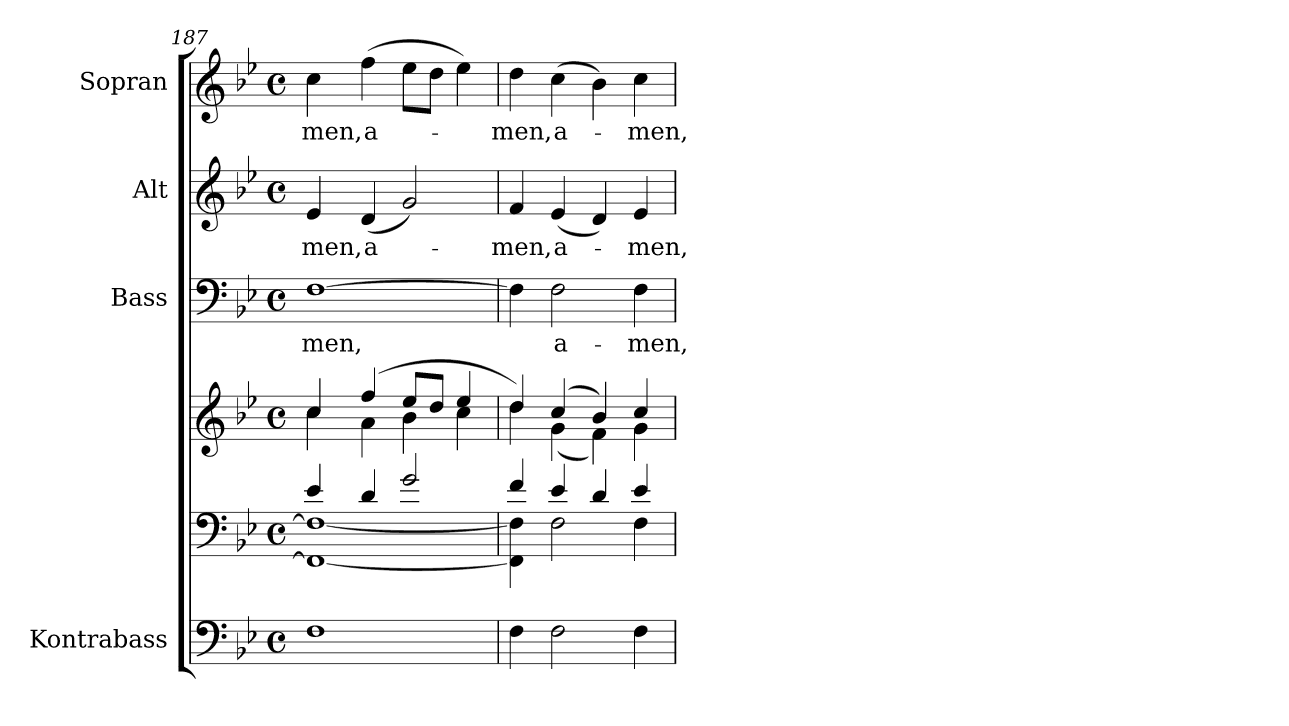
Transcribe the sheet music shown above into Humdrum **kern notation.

**kern	**kern	**kern	**kern	**text	**kern	**text	**kern	**text
*part5	*part4	*part4	*part3	*part3	*part2	*part2	*part1	*part1
*staff6	*staff5	*staff4	*staff3	*staff3	*staff2	*staff2	*staff1	*staff1
*I"Kontrabass	*	*	*I"Bass	*	*I"Alt	*	*I"Sopran	*
*I'Kb.	*	*	*I'B.	*	*I'A.	*	*I'S.	*
*clefF4	*clefF4	*clefG2	*clefF4	*	*clefG2	*	*clefG2	*
*ITrd7c12	*	*	*	*	*	*	*	*
*k[b-e-]	*k[b-e-]	*k[b-e-]	*k[b-e-]	*	*k[b-e-]	*	*k[b-e-]	*
*B-:	*B-:	*B-:	*B-:	*	*B-:	*	*B-:	*
*M4/4	*M4/4	*M4/4	*M4/4	*	*M4/4	*	*M4/4	*
*met(c)	*met(c)	*met(c)	*met(c)	*	*met(c)	*	*met(c)	*
=187	=187	=187	=187	=187	=187	=187	=187	=187
*	*^	*^	*	*	*	*	*	*
!	!	!	!	!	!	!LO:LY:b	!	!LO:LY:b	!	!LO:LY:b
1FF	4e-/	1FF_ 1F_	4cc/	4cc\	[1F	-men,	4e-/	-men,	4cc\	-men,
!	!	!	!	!	!	!	!	!LO:LY:b	!	!LO:LY:b
.	4d/	.	(4ff/	4a\	.	.	(<4d/	a-	(>4ff\	a-
.	2g/	.	8ee-/L	4b-\	.	.	2g/)	.	8ee-\L	.
.	.	.	8dd/J	.	.	.	.	.	8dd\J	.
.	.	.	4ee-/	4cc\	.	.	.	.	4ee-\)	.
=188	=188	=188	=188	=188	=188	=188	=188	=188	=188	=188
!	!	!	!	!	!	!	!	!LO:LY:b	!	!LO:LY:b
4FF\	4f/	4FF\] 4F\]	4dd/)	4dd\	4F\]	.	4f/	-men,	4dd\	-men,
!	!	!	!	!	!	!LO:LY:b	!	!LO:LY:b	!	!LO:LY:b
2FF\	4e-/	2F\	(4cc/	(<4g\	2F\	a-	(<4e-/	a-	(>4cc\	a-
.	4d/	.	4b-/)	4f\)	.	.	4d/)	.	4b-\)	.
!	!	!	!	!	!	!LO:LY:b	!	!LO:LY:b	!	!LO:LY:b
4FF\	4e-/	4F\	4cc/	4g\	4F\	-men,	4e-/	-men,	4cc\	-men,
*	*v	*v	*	*	*	*	*	*	*	*
*	*	*v	*v	*	*	*	*	*	*
=	=	=	=	=	=	=	=	=
*-	*-	*-	*-	*-	*-	*-	*-	*-
